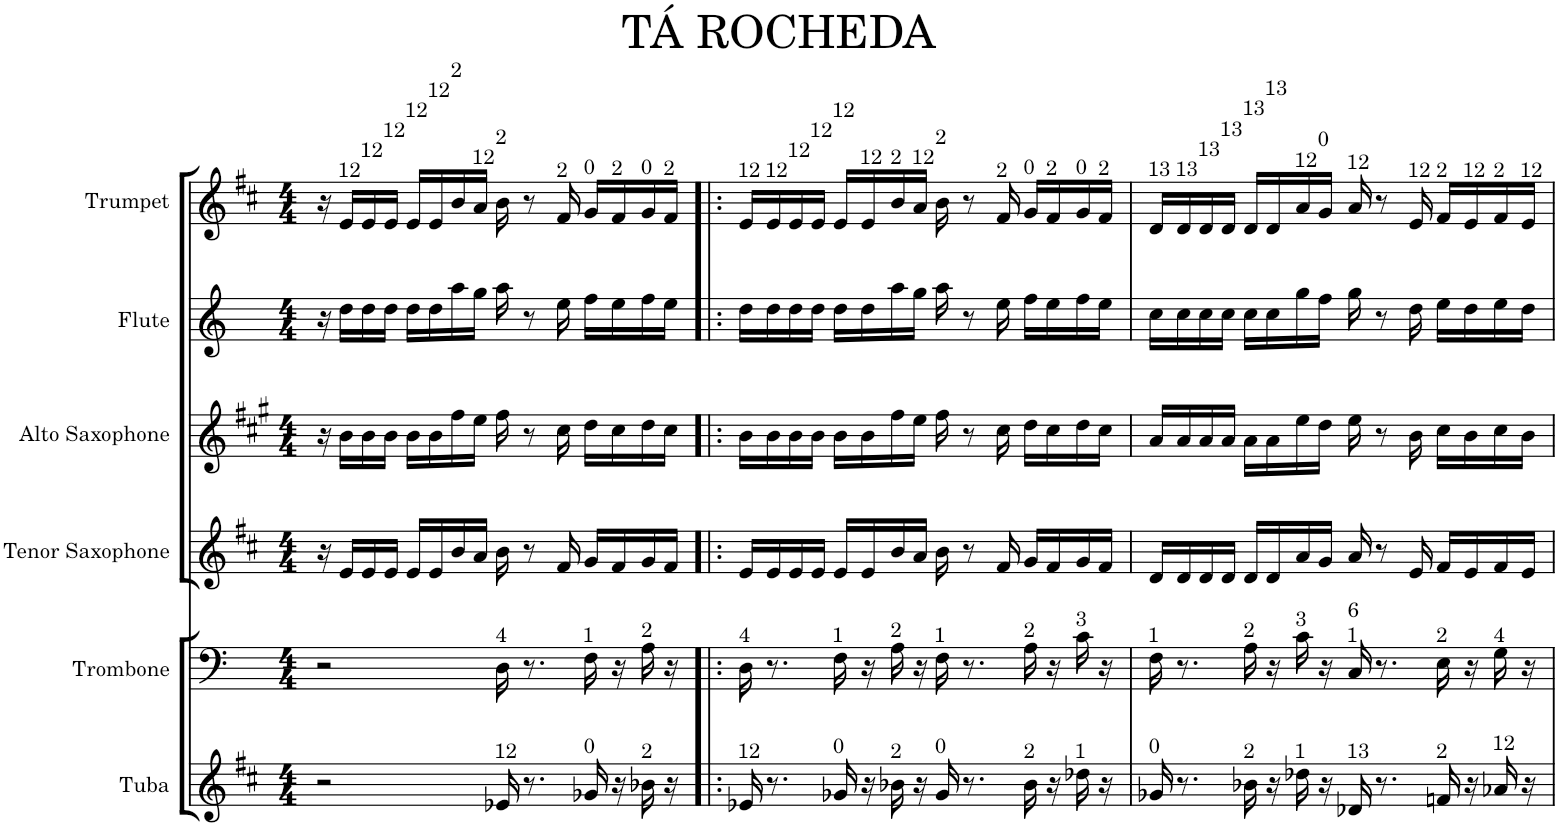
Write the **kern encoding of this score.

**kern	**kern	**kern	**kern	**kern	**kern
*part6	*part5	*part4	*part3	*part2	*part1
*staff6	*staff5	*staff4	*staff3	*staff2	*staff1
*I"Tuba	*I"Trombone	*I"Tenor Saxophone	*I"Alto Saxophone	*I"Flute	*I"Trumpet
*I'Tba.	*I'Trb.	*I'T. Sax.	*I'A. Sax.	*I'Flt.	*I'Tpt.
*clefG2	*clefF4	*clefG2	*clefG2	*clefG2	*clefG2
*Trd15c25	*	*Trd8c14	*Trd5c9	*	*Trd1c2
*k[f#c#]	*k[]	*k[f#c#]	*k[f#c#g#]	*k[]	*k[f#c#]
*M4/4	*M4/4	*M4/4	*M4/4	*M4/4	*M4/4
=1	=1	=1	=1	=1	=1
2r	2r	16r	16r	16r	16r
!	!	!	!	!	!LO:TX:a:t=12
.	.	16e/LL	16b\LL	16dd\LL	16e/LL
!	!	!	!	!	!LO:TX:a:t=12
.	.	16e/	16b\	16dd\	16e/
!	!	!	!	!	!LO:TX:a:t=12
.	.	16e/JJ	16b\JJ	16dd\JJ	16e/JJ
!	!	!	!	!	!LO:TX:a:t=12
.	.	16e/LL	16b\LL	16dd\LL	16e/LL
!	!	!	!	!	!LO:TX:a:t=12
.	.	16e/	16b\	16dd\	16e/
!	!	!	!	!	!LO:TX:a:t=2
.	.	16b/	16ff#\	16aa\	16b/
!	!	!	!	!	!LO:TX:a:t=12
.	.	16a/JJ	16ee\JJ	16gg\JJ	16a/JJ
!	!	!	!	!	!LO:TX:a:t=2
!	!LO:TX:a:t=4	!	!	!	!
!LO:TX:a:t=12	!	!	!	!	!
16e-X/	16D\	16b\	16ff#\	16aa\	16b\
8.r	8.r	8r	8r	8r	8r
!	!	!	!	!	!LO:TX:a:t=2
.	.	16f#/	16cc#\	16ee\	16f#/
!	!	!	!	!	!LO:TX:a:t=0
!	!LO:TX:a:t=1	!	!	!	!
!LO:TX:a:t=0	!	!	!	!	!
16g-X/	16F\	16g/LL	16dd\LL	16ff\LL	16g/LL
!	!	!	!	!	!LO:TX:a:t=2
16r	16r	16f#/	16cc#\	16ee\	16f#/
!	!	!	!	!	!LO:TX:a:t=0
!	!LO:TX:a:t=2	!	!	!	!
!LO:TX:a:t=2	!	!	!	!	!
16b-X\	16A\	16g/	16dd\	16ff\	16g/
!	!	!	!	!	!LO:TX:a:t=2
16r	16r	16f#/JJ	16cc#\JJ	16ee\JJ	16f#/JJ
=2!|:	=2!|:	=2!|:	=2!|:	=2!|:	=2!|:
!	!	!	!	!	!LO:TX:a:t=12
!	!LO:TX:a:t=4	!	!	!	!
!LO:TX:a:t=12	!	!	!	!	!
16e-X/	16D\	16e/LL	16b\LL	16dd\LL	16e/LL
!	!	!	!	!	!LO:TX:a:t=12
8.r	8.r	16e/	16b\	16dd\	16e/
!	!	!	!	!	!LO:TX:a:t=12
.	.	16e/	16b\	16dd\	16e/
!	!	!	!	!	!LO:TX:a:t=12
.	.	16e/JJ	16b\JJ	16dd\JJ	16e/JJ
!	!	!	!	!	!LO:TX:a:t=12
!	!LO:TX:a:t=1	!	!	!	!
!LO:TX:a:t=0	!	!	!	!	!
16g-X/	16F\	16e/LL	16b\LL	16dd\LL	16e/LL
!	!	!	!	!	!LO:TX:a:t=12
16r	16r	16e/	16b\	16dd\	16e/
!	!	!	!	!	!LO:TX:a:t=2
!	!LO:TX:a:t=2	!	!	!	!
!LO:TX:a:t=2	!	!	!	!	!
16b-X\	16A\	16b/	16ff#\	16aa\	16b/
!	!	!	!	!	!LO:TX:a:t=12
16r	16r	16a/JJ	16ee\JJ	16gg\JJ	16a/JJ
!	!	!	!	!	!LO:TX:a:t=2
!	!LO:TX:a:t=1	!	!	!	!
!LO:TX:a:t=0	!	!	!	!	!
16g-/	16F\	16b\	16ff#\	16aa\	16b\
8.r	8.r	8r	8r	8r	8r
!	!	!	!	!	!LO:TX:a:t=2
.	.	16f#/	16cc#\	16ee\	16f#/
!	!	!	!	!	!LO:TX:a:t=0
!	!LO:TX:a:t=2	!	!	!	!
!LO:TX:a:t=2	!	!	!	!	!
16b-\	16A\	16g/LL	16dd\LL	16ff\LL	16g/LL
!	!	!	!	!	!LO:TX:a:t=2
16r	16r	16f#/	16cc#\	16ee\	16f#/
!	!	!	!	!	!LO:TX:a:t=0
!	!LO:TX:a:t=3	!	!	!	!
!LO:TX:a:t=1	!	!	!	!	!
16dd-X\	16c\	16g/	16dd\	16ff\	16g/
!	!	!	!	!	!LO:TX:a:t=2
16r	16r	16f#/JJ	16cc#\JJ	16ee\JJ	16f#/JJ
=3	=3	=3	=3	=3	=3
!	!	!	!	!	!LO:TX:a:t=13
!	!LO:TX:a:t=1	!	!	!	!
!LO:TX:a:t=0	!	!	!	!	!
16g-X/	16F\	16d/LL	16a/LL	16cc\LL	16d/LL
!	!	!	!	!	!LO:TX:a:t=13
8.r	8.r	16d/	16a/	16cc\	16d/
!	!	!	!	!	!LO:TX:a:t=13
.	.	16d/	16a/	16cc\	16d/
!	!	!	!	!	!LO:TX:a:t=13
.	.	16d/JJ	16a/JJ	16cc\JJ	16d/JJ
!	!	!	!	!	!LO:TX:a:t=13
!	!LO:TX:a:t=2	!	!	!	!
!LO:TX:a:t=2	!	!	!	!	!
16b-X\	16A\	16d/LL	16a\LL	16cc\LL	16d/LL
!	!	!	!	!	!LO:TX:a:t=13
16r	16r	16d/	16a\	16cc\	16d/
!	!	!	!	!	!LO:TX:a:t=12
!	!LO:TX:a:t=3	!	!	!	!
!LO:TX:a:t=1	!	!	!	!	!
16dd-X\	16c\	16a/	16ee\	16gg\	16a/
!	!	!	!	!	!LO:TX:a:t=0
16r	16r	16g/JJ	16dd\JJ	16ff\JJ	16g/JJ
!	!	!	!	!	!LO:TX:a:t=12
!	!LO:TX:a:t=6	!	!	!	!
!	!LO:TX:a:t=1	!	!	!	!
!LO:TX:a:t=13	!	!	!	!	!
16d-X/	16C/	16a/	16ee\	16gg\	16a/
8.r	8.r	8r	8r	8r	8r
!	!	!	!	!	!LO:TX:a:t=12
.	.	16e/	16b\	16dd\	16e/
!	!	!	!	!	!LO:TX:a:t=2
!	!LO:TX:a:t=2	!	!	!	!
!LO:TX:a:t=2	!	!	!	!	!
16fn/	16E\	16f#/LL	16cc#\LL	16ee\LL	16f#/LL
!	!	!	!	!	!LO:TX:a:t=12
16r	16r	16e/	16b\	16dd\	16e/
!	!	!	!	!	!LO:TX:a:t=2
!	!LO:TX:a:t=4	!	!	!	!
!LO:TX:a:t=12	!	!	!	!	!
16a-X/	16G\	16f#/	16cc#\	16ee\	16f#/
!	!	!	!	!	!LO:TX:a:t=12
16r	16r	16e/JJ	16b\JJ	16dd\JJ	16e/JJ
=	=	=	=	=	=
*-	*-	*-	*-	*-	*-
